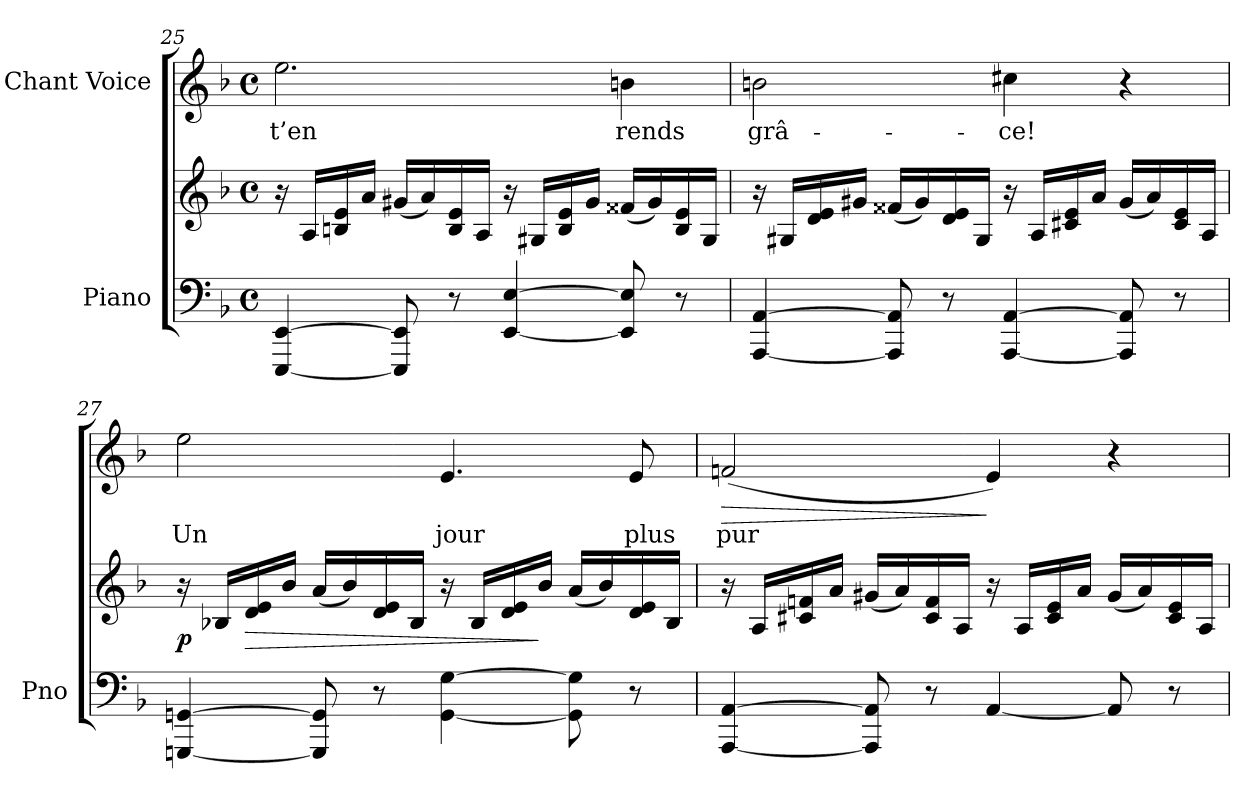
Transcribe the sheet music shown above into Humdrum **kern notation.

**kern	**kern	**dynam	**kern	**text	**dynam
*part2	*part2	*part2	*part1	*part1	*part1
*staff3	*staff2	*staff2/3	*staff1	*staff1	*staff1
*I"Piano	*	*	*I"Chant Voice	*	*
*I'Pno	*	*	*	*	*
!!LO:LB:g=z
*clefF4	*clefG2	*	*clefG2	*	*
*k[b-]	*k[b-]	*	*k[b-]	*	*
*M4/4	*M4/4	*	*M4/4	*	*
*met(c)	*met(c)	*	*met(c)	*	*
=25	=25	=25	=25	=25	=25
!	!	!	!	!LO:LY:b	!
[4EEE/ [4EE/	16r	.	2.ee\	t’en	.
.	16A/LL	.	.	.	.
.	16Bn/ 16e/	.	.	.	.
.	16a/JJ	.	.	.	.
8EEE/] 8EE/]	(<16g#X/LL	.	.	.	.
.	16a/)	.	.	.	.
8r	16B/ 16e/	.	.	.	.
.	16A/JJ	.	.	.	.
[4EE/ [4E/	16r	.	.	.	.
.	16G#X/LL	.	.	.	.
.	16B/ 16e/	.	.	.	.
.	16g#/JJ	.	.	.	.
!	!	!	!	!LO:LY:b	!
8EE/] 8E/]	(<16f##X/LL	.	4bn\	rends	.
.	16g#/)	.	.	.	.
8r	16B/ 16e/	.	.	.	.
.	16G#/JJ	.	.	.	.
=26	=26	=26	=26	=26	=26
!	!	!	!	!LO:LY:b	!
[4AAA/ [4AA/	16r	.	2bn\	grâ-	.
.	16G#X/LL	.	.	.	.
.	16d/ 16e/	.	.	.	.
.	16g#X/JJ	.	.	.	.
8AAA/] 8AA/]	(<16f##X/LL	.	.	.	.
.	16g#/)	.	.	.	.
8r	16d/ 16e/	.	.	.	.
.	16G#/JJ	.	.	.	.
!	!	!	!	!LO:LY:b	!
[4AAA/ [4AA/	16r	.	4cc#X\	-ce!	.
.	16A/LL	.	.	.	.
.	16c#X/ 16e/	.	.	.	.
.	16a/JJ	.	.	.	.
8AAA/] 8AA/]	(<16g#/LL	.	4r	.	.
.	16a/)	.	.	.	.
8r	16c#/ 16e/	.	.	.	.
.	16A/JJ	.	.	.	.
!!LO:PB:g=z
=27	=27	=27	=27	=27	=27
!	!	!LO:DY:b	!	!LO:LY:b	!
[4GGGn/ [4GGn/	16r	p	2ee\	Un	.
.	16B-X/LL	.	.	.	.
!	!	!LO:HP:b	!	!	!
.	16d/ 16e/	>	.	.	.
.	16b-/JJ	.	.	.	.
8GGG/] 8GG/]	(<16a/LL	.	.	.	.
.	16b-/)	.	.	.	.
8r	16d/ 16e/	.	.	.	.
.	16B-/JJ	.	.	.	.
!	!	!	!	!LO:LY:b	!
[4GG\ [4G\	16r	.	4.e/	jour	.
.	16B-/LL	.	.	.	.
.	16d/ 16e/	.	.	.	.
.	16b-/JJ	]	.	.	.
8GG\] 8G\]	(<16a/LL	.	.	.	.
.	16b-/)	.	.	.	.
!	!	!	!	!LO:LY:b	!
8r	16d/ 16e/	.	8e/	plus	.
.	16B-/JJ	.	.	.	.
=28	=28	=28	=28	=28	=28
!	!	!	!	!LO:LY:b	!LO:HP:b
[4AAA/ [4AA/	16r	.	(<2fn/	pur	>
.	16A/LL	.	.	.	.
.	16c#X/ 16fn/	.	.	.	.
.	16a/JJ	.	.	.	.
8AAA/] 8AA/]	(<16g#X/LL	.	.	.	.
.	16a/)	.	.	.	.
8r	16c#/ 16f/	.	.	.	.
.	16A/JJ	.	.	.	.
[4AA/	16r	.	4e/)	.	]
.	16A/LL	.	.	.	.
.	16c#/ 16e/	.	.	.	.
.	16a/JJ	.	.	.	.
8AA/]	(<16g#/LL	.	4r	.	.
.	16a/)	.	.	.	.
8r	16c#/ 16e/	.	.	.	.
.	16A/JJ	.	.	.	.
=	=	=	=	=	=
*-	*-	*-	*-	*-	*-
